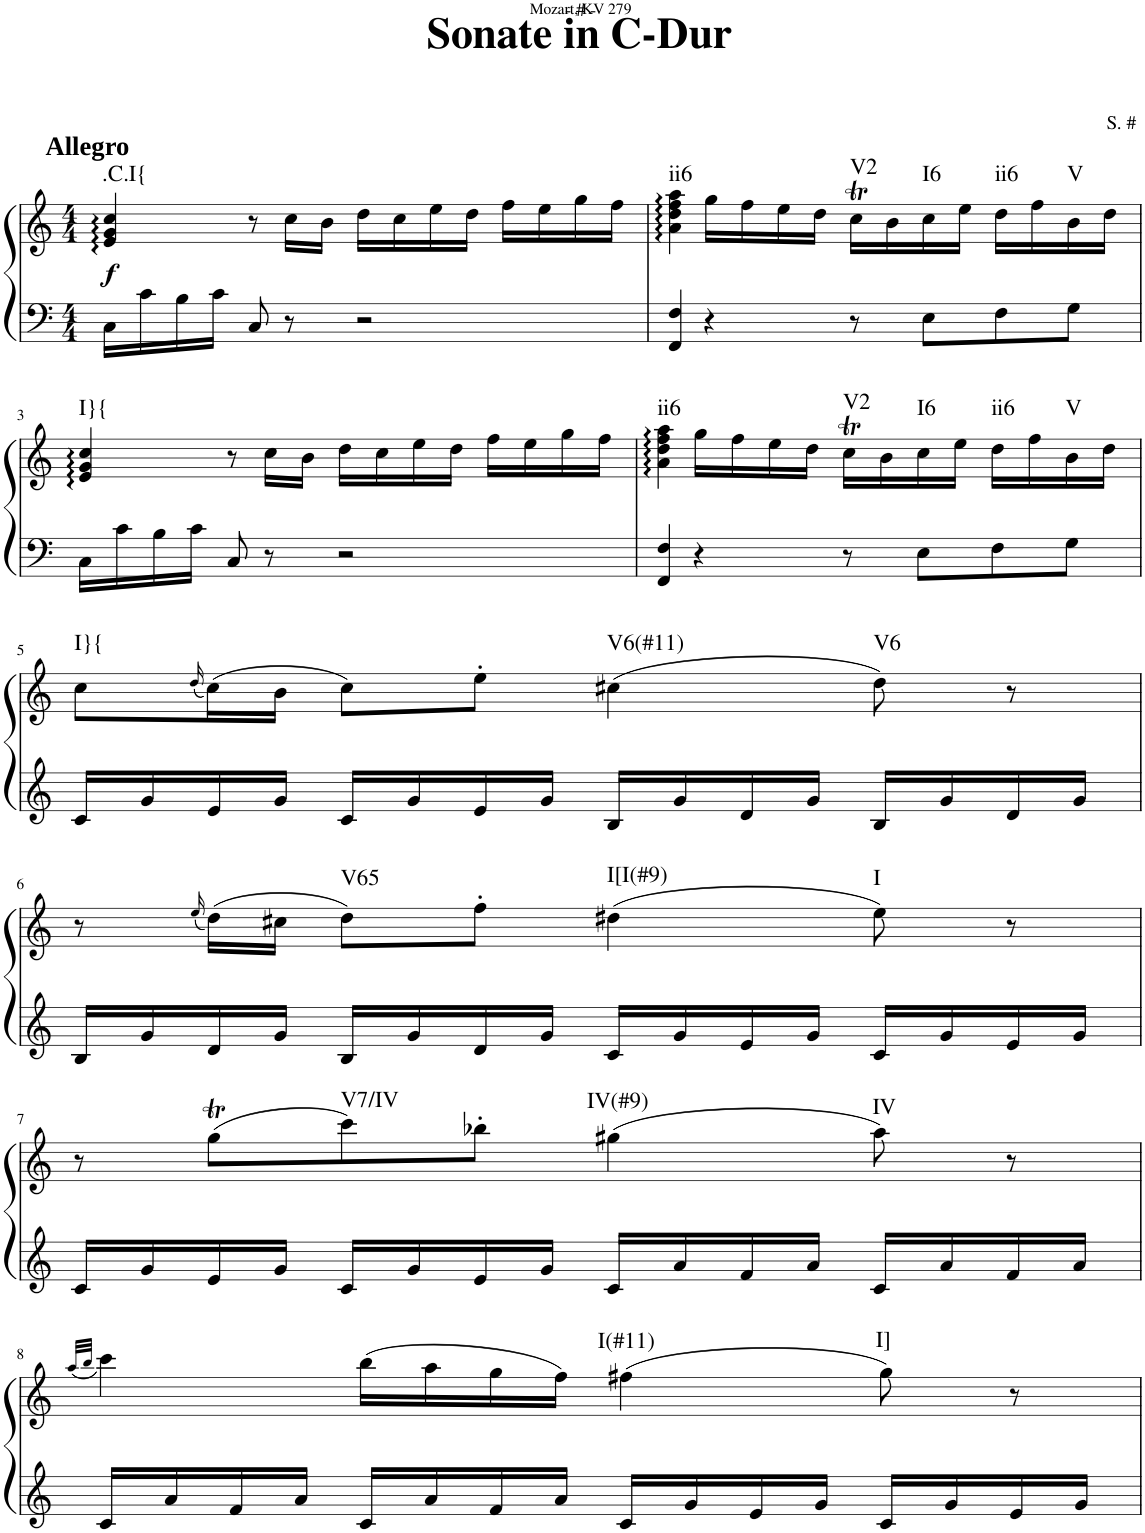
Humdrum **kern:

**kern	**kern	**dynam	**harte
*part1	*part1	*part1	*part1
*staff2	*staff1	*staff1/2	*
*I"Klavier linke Hand	*	*	*
*clefF4	*clefG2	*	*
*k[]	*k[]	*	*
*M4/4	*M4/4	*	*
=1	=1	=1	=1
!	!LO:TX:a:B:t=Allegro	!	!
!	!	!LO:DY:b	!LO:H:kt=.C.I{
16C\LL	4e/ 4g/ 4cc/	f	N
16c\	.	.	.
16B\	.	.	.
16c\JJ	.	.	.
8C/	8r	.	.
8r	16cc\LL	.	.
.	16b\JJ	.	.
2r	16dd\LL	.	.
.	16cc\	.	.
.	16ee\	.	.
.	16dd\JJ	.	.
.	16ff\LL	.	.
.	16ee\	.	.
.	16gg\	.	.
.	16ff\JJ	.	.
=2	=2	=2	=2
!	!	!	!LO:H:kt=ii6
4FF/ 4F/	4a\ 4dd\ 4ff\ 4aa\	.	N
4r	16gg\LL	.	.
.	16ff\	.	.
.	16ee\	.	.
.	16dd\JJ	.	.
!	!	!	!LO:H:kt=V2
8r	16ccT\LL	.	N
.	16b\	.	.
!	!	!	!LO:H:kt=I6
8E\L	16cc\	.	N
.	16ee\JJ	.	.
!	!	!	!LO:H:kt=ii6
8F\	16dd\LL	.	N
.	16ff\	.	.
!	!	!	!LO:H:kt=V
8G\J	16b\	.	N
.	16dd\JJ	.	.
!!LO:LB:g=z
=3	=3	=3	=3
!	!	!	!LO:H:kt=I}{
16C\LL	4e/ 4g/ 4cc/	.	N
16c\	.	.	.
16B\	.	.	.
16c\JJ	.	.	.
8C/	8r	.	.
8r	16cc\LL	.	.
.	16b\JJ	.	.
2r	16dd\LL	.	.
.	16cc\	.	.
.	16ee\	.	.
.	16dd\JJ	.	.
.	16ff\LL	.	.
.	16ee\	.	.
.	16gg\	.	.
.	16ff\JJ	.	.
=4	=4	=4	=4
!	!	!	!LO:H:kt=ii6
4FF/ 4F/	4a\ 4dd\ 4ff\ 4aa\	.	N
4r	16gg\LL	.	.
.	16ff\	.	.
.	16ee\	.	.
.	16dd\JJ	.	.
!	!	!	!LO:H:kt=V2
8r	16ccT\LL	.	N
.	16b\	.	.
!	!	!	!LO:H:kt=I6
8E\L	16cc\	.	N
.	16ee\JJ	.	.
!	!	!	!LO:H:kt=ii6
8F\	16dd\LL	.	N
.	16ff\	.	.
!	!	!	!LO:H:kt=V
8G\J	16b\	.	N
.	16dd\JJ	.	.
!!LO:LB:g=z
=5	=5	=5	=5
!	!	!	!LO:H:kt=I}{
16c/LL	8cc\L	.	N
16g/	.	.	.
.	(16qdd/	.	.
16e/	(16cc\L)	.	.
16g/JJ	16b\JJ	.	.
16c/LL	8cc\L)	.	.
16g/	.	.	.
16e/	8ee'\J	.	.
16g/JJ	.	.	.
!	!	!	!LO:H:kt=V6(#11)
16B/LL	(4cc#X\	.	N
16g/	.	.	.
16d/	.	.	.
16g/JJ	.	.	.
!	!	!	!LO:H:kt=V6
16B/LL	8dd\)	.	N
16g/	.	.	.
16d/	8r	.	.
16g/JJ	.	.	.
!!LO:LB:g=z
=6	=6	=6	=6
16B/LL	8r	.	.
16g/	.	.	.
.	(16qee/	.	.
16d/	(16dd\LL)	.	.
16g/JJ	16cc#X\JJ	.	.
!	!	!	!LO:H:kt=V65
16B/LL	8dd\L)	.	N
16g/	.	.	.
16d/	8ff'\J	.	.
16g/JJ	.	.	.
!	!	!	!LO:H:kt=I[I(#9)
16c/LL	(4dd#X\	.	N
16g/	.	.	.
16e/	.	.	.
16g/JJ	.	.	.
!	!	!	!LO:H:kt=I
16c/LL	8ee\)	.	N
16g/	.	.	.
16e/	8r	.	.
16g/JJ	.	.	.
!!LO:LB:g=z
=7	=7	=7	=7
16c/LL	8r	.	.
16g/	.	.	.
16e/	(8ggT\L	.	.
16g/JJ	.	.	.
!	!	!	!LO:H:kt=V7/IV
16c/LL	8ccc\)	.	N
16g/	.	.	.
16e/	8bb-X'\J	.	.
16g/JJ	.	.	.
!	!	!	!LO:H:kt=IV(#9)
16c/LL	(4gg#X\	.	N
16a/	.	.	.
16f/	.	.	.
16a/JJ	.	.	.
!	!	!	!LO:H:kt=IV
16c/LL	8aa\)	.	N
16a/	.	.	.
16f/	8r	.	.
16a/JJ	.	.	.
!!LO:LB:g=z
=8	=8	=8	=8
.	(32qaa/LLL	.	.
.	32qbb/JJJ	.	.
16c/LL	4ccc\)	.	.
16a/	.	.	.
16f/	.	.	.
16a/JJ	.	.	.
16c/LL	(16bb\LL	.	.
16a/	16aa\	.	.
16f/	16gg\	.	.
16a/JJ	16ff\JJ)	.	.
!	!	!	!LO:H:kt=I(#11)
16c/LL	(4ff#X\	.	N
16g/	.	.	.
16e/	.	.	.
16g/JJ	.	.	.
!	!	!	!LO:H:kt=I]
16c/LL	8gg\)	.	N
16g/	.	.	.
16e/	8r	.	.
16g/JJ	.	.	.
=	=	=	=
*-	*-	*-	*-
